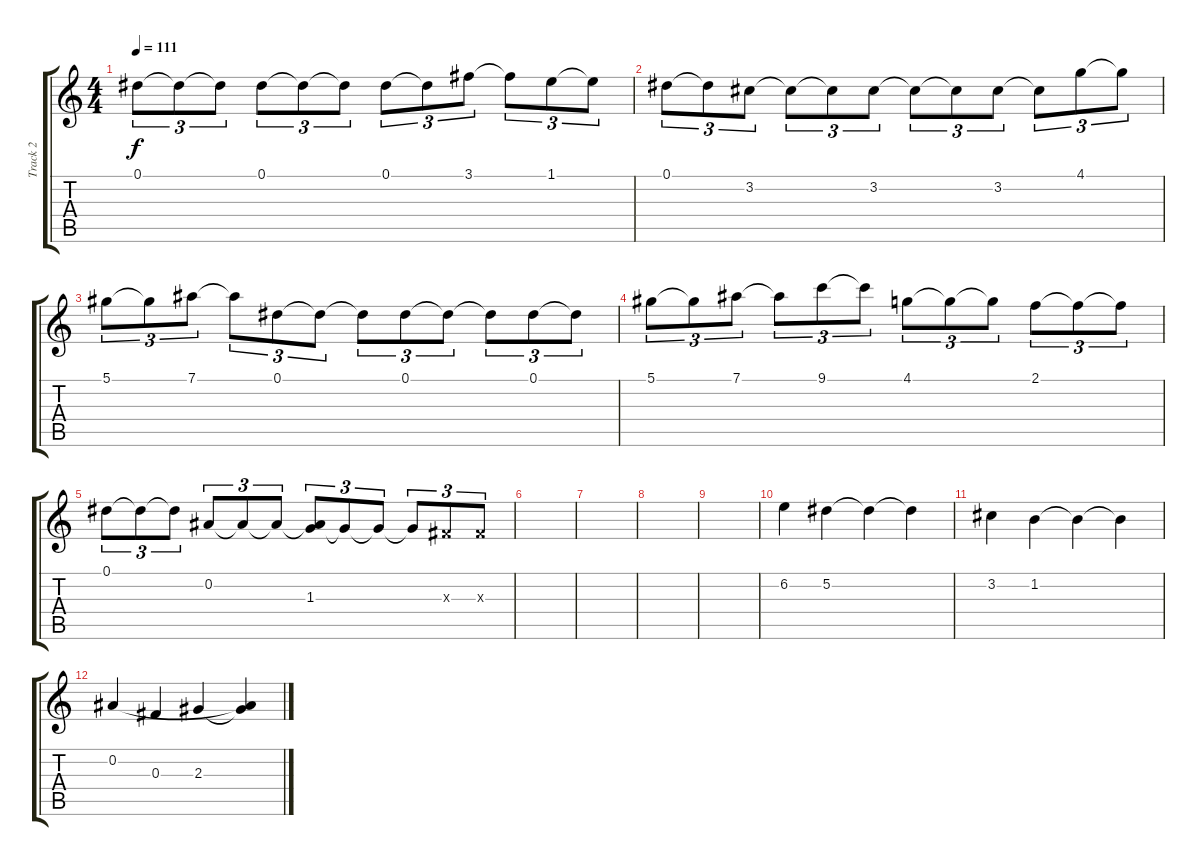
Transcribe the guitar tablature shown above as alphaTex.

\track ("Track 2" "Track 2") {solo instrument acousticguitarnylon}
\staff {score tabs}
\tuning (Eb4 Bb3 Gb3 Db3 Ab2 Eb2) {hide}
\ts (4 4)
\tempo 111
\clef g2
\ks c
0.1.8{tu (3 2) dy f} 0.1{t}.8{tu (3 2)} 0.1{t}.8{tu (3 2)} 0.1.8{tu (3 2)} 0.1{t}.8{tu (3 2)} 0.1{t}.8{tu (3 2)} 0.1.8{tu (3 2)} 0.1{t}.8{tu (3 2)} 3.1.8{tu (3 2)} 3.1{t}.8{tu (3 2)} 1.1.8{tu (3 2)} 1.1{t}.8{tu (3 2)} |
0.1.8{tu (3 2)} 0.1{t}.8{tu (3 2)} 3.2.8{tu (3 2)} 3.2{t}.8{tu (3 2)} 3.2{t}.8{tu (3 2)} 3.2.8{tu (3 2)} 3.2{t}.8{tu (3 2)} 3.2{t}.8{tu (3 2)} 3.2.8{tu (3 2)} 3.2{t}.8{tu (3 2)} 4.1.8{tu (3 2)} 4.1{t}.8{tu (3 2)} |
5.1.8{tu (3 2)} 5.1{t}.8{tu (3 2)} 7.1.8{tu (3 2)} 7.1{t}.8{tu (3 2)} 0.1.8{tu (3 2)} 0.1{t}.8{tu (3 2)} 0.1{t}.8{tu (3 2)} 0.1.8{tu (3 2)} 0.1{t}.8{tu (3 2)} 0.1{t}.8{tu (3 2)} 0.1.8{tu (3 2)} 0.1{t}.8{tu (3 2)} |
5.1.8{tu (3 2)} 5.1{t}.8{tu (3 2)} 7.1.8{tu (3 2)} 7.1{t}.8{tu (3 2)} 9.1.8{tu (3 2)} 9.1{t}.8{tu (3 2)} 4.1.8{tu (3 2)} 4.1{t}.8{tu (3 2)} 4.1{t}.8{tu (3 2)} 2.1.8{tu (3 2)} 2.1{t}.8{tu (3 2)} 2.1{t}.8{tu (3 2)} |
0.1.8{tu (3 2)} 0.1{t}.8{tu (3 2)} 0.1{t}.8{tu (3 2)} 0.2.8{tu (3 2)} 0.2{t}.8{tu (3 2)} 0.2{t}.8{tu (3 2)} (0.2{t} 1.3).8{tu (3 2)} 1.3{t}.8{tu (3 2)} 1.3{t}.8{tu (3 2)} 1.3{t}.8{tu (3 2)} 0.3{x}.8{tu (3 2)} 0.3{x}.8{tu (3 2)} |
|
|
|
|
6.2.4 5.2.4 5.2{t}.4 5.2{t}.4 |
3.2.4 1.2.4 1.2{t}.4 1.2{t}.4 |
0.2.4 0.3.4 2.3.4 (0.2{t} 2.3{t}).4
